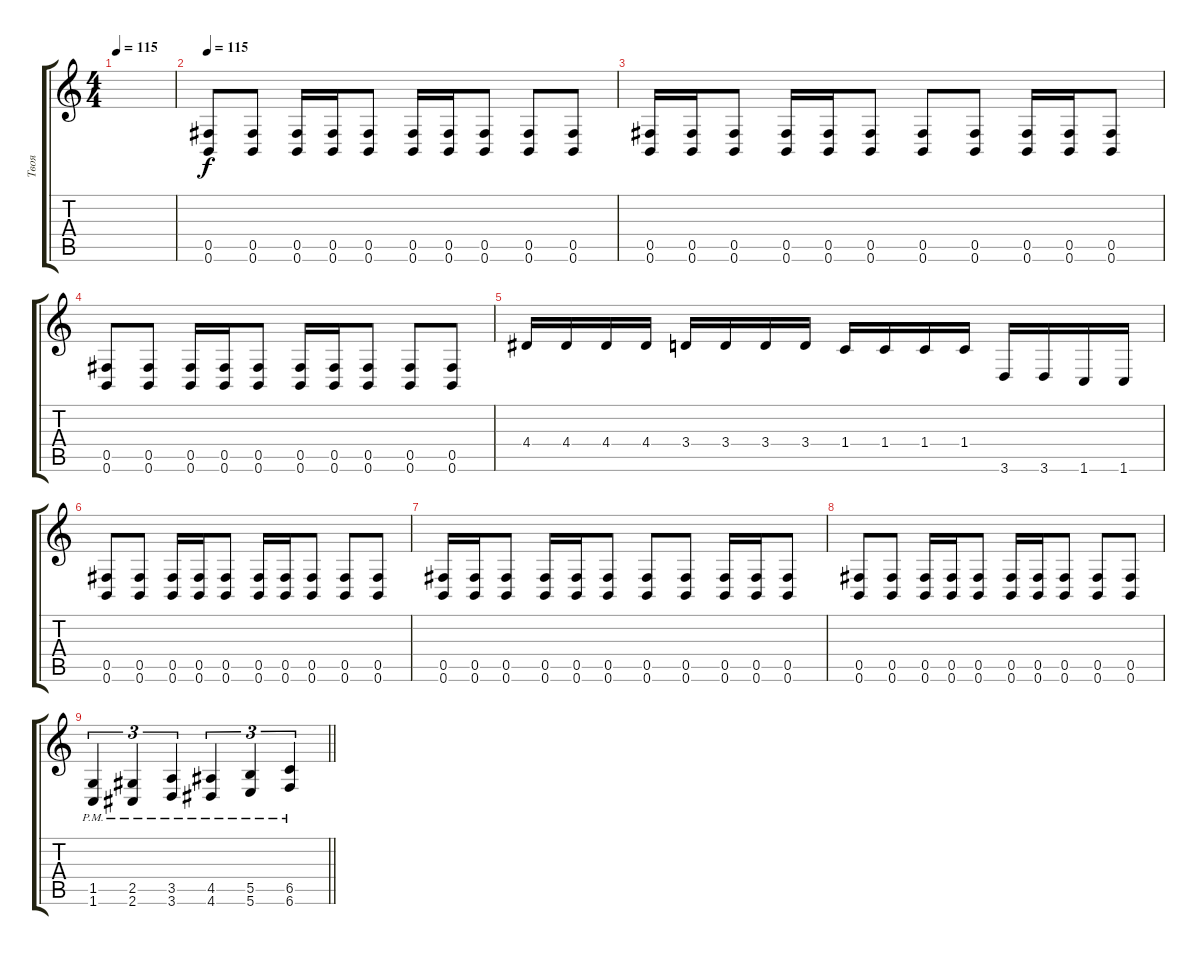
\track ("Твоя" "Твоя") {instrument distortionguitar}
\staff {score tabs}
\tuning (Db4 Ab3 E3 B2 Gb2 B1) {hide}
\ts (4 4)
\tempo 125
\tempo 115
\clef g2
\ks c
|
\tempo 115
(0.5 0.6).8 (0.5 0.6).8 (0.5 0.6).16 (0.5 0.6).16 (0.5 0.6).8 (0.5 0.6).16 (0.5 0.6).16 (0.5 0.6).8 (0.5 0.6).8 (0.5 0.6).8 |
(0.5 0.6).16 (0.5 0.6).16 (0.5 0.6).8 (0.5 0.6).16 (0.5 0.6).16 (0.5 0.6).8 (0.5 0.6).8 (0.5 0.6).8 (0.5 0.6).16 (0.5 0.6).16 (0.5 0.6).8 |
(0.5 0.6).8 (0.5 0.6).8 (0.5 0.6).16 (0.5 0.6).16 (0.5 0.6).8 (0.5 0.6).16 (0.5 0.6).16 (0.5 0.6).8 (0.5 0.6).8 (0.5 0.6).8 |
4.4.16 4.4.16 4.4.16 4.4.16 3.4.16 3.4.16 3.4.16 3.4.16 1.4.16 1.4.16 1.4.16 1.4.16 3.6.16 3.6.16 1.6.16 1.6.16 |
(0.5 0.6).8 (0.5 0.6).8 (0.5 0.6).16 (0.5 0.6).16 (0.5 0.6).8 (0.5 0.6).16 (0.5 0.6).16 (0.5 0.6).8 (0.5 0.6).8 (0.5 0.6).8 |
(0.5 0.6).16 (0.5 0.6).16 (0.5 0.6).8 (0.5 0.6).16 (0.5 0.6).16 (0.5 0.6).8 (0.5 0.6).8 (0.5 0.6).8 (0.5 0.6).16 (0.5 0.6).16 (0.5 0.6).8 |
(0.5 0.6).8 (0.5 0.6).8 (0.5 0.6).16 (0.5 0.6).16 (0.5 0.6).8 (0.5 0.6).16 (0.5 0.6).16 (0.5 0.6).8 (0.5 0.6).8 (0.5 0.6).8 |
\barLineRight lightlight
(1.5{pm} 1.6{pm}).4{tu (3 2)} (2.5{pm} 2.6{pm}).4{tu (3 2)} (3.5{pm} 3.6{pm}).4{tu (3 2)} (4.5{pm} 4.6{pm}).4{tu (3 2)} (5.5{pm} 5.6{pm}).4{tu (3 2)} (6.5{pm} 6.6{pm}).4{tu (3 2)}
